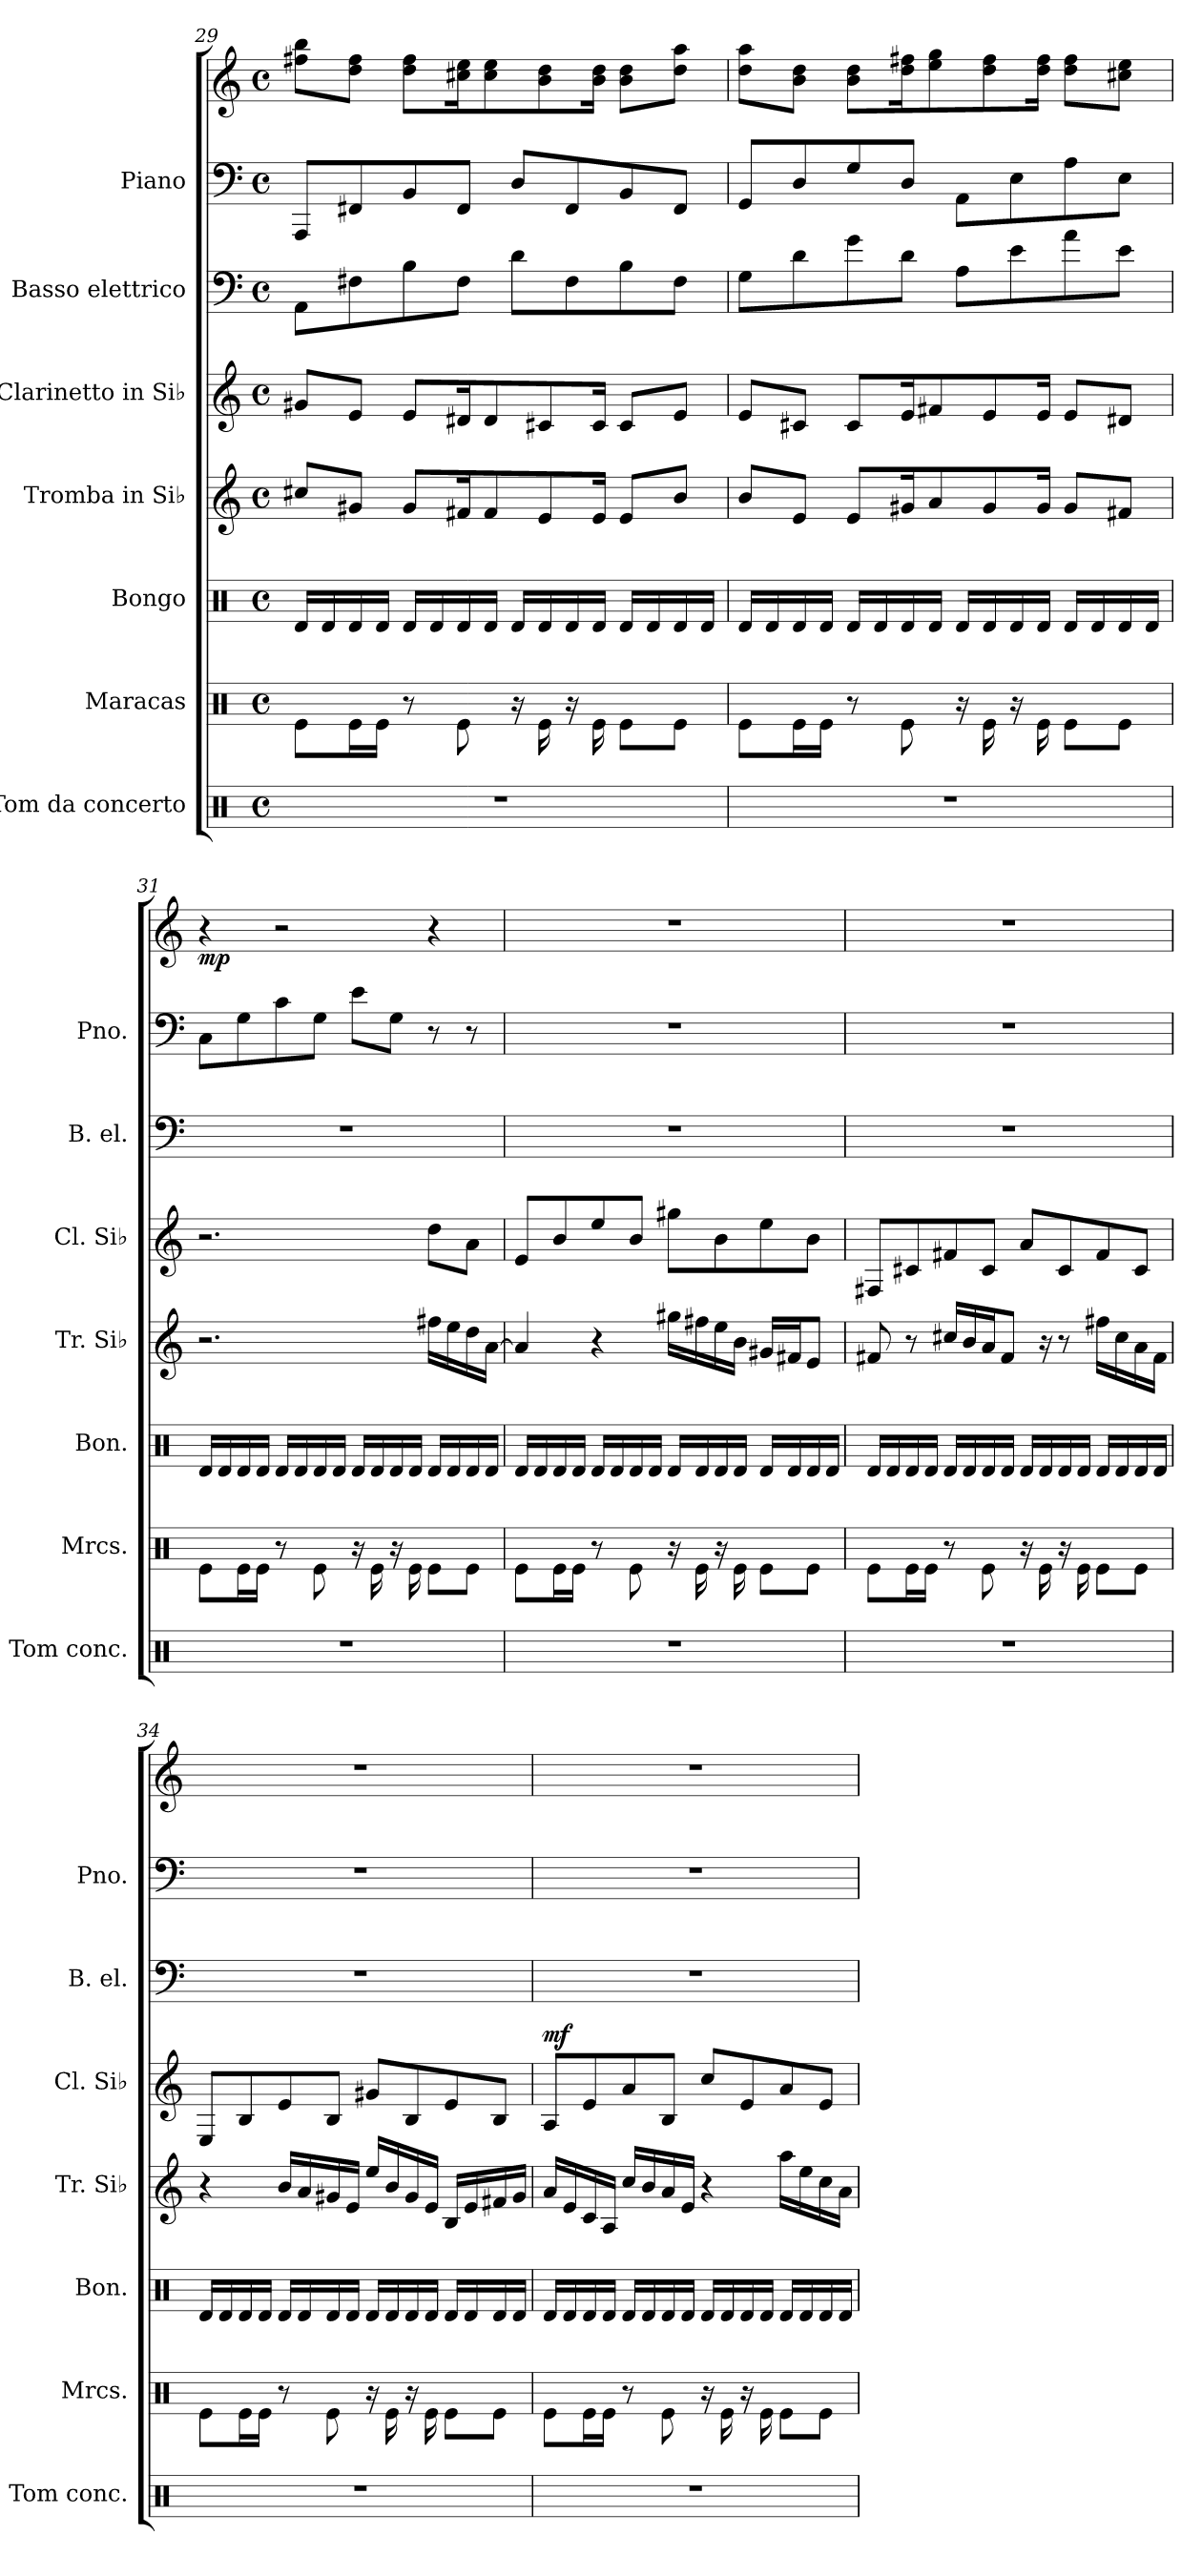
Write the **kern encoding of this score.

**kern	**kern	**kern	**kern	**kern	**dynam	**kern	**kern	**kern	**dynam
*part7	*part6	*part5	*part4	*part3	*part3	*part2	*part1	*part1	*part1
*staff8	*staff7	*staff6	*staff5	*staff4	*staff4	*staff3	*staff2	*staff1	*staff1/2
*I"Tom da concerto	*I"Maracas	*I"Bongo	*I"Tromba in Si♭	*I"Clarinetto in Si♭	*	*I"Basso elettrico	*I"Piano	*	*
*I'Tom conc.	*I'Mrcs.	*I'Bon.	*I'Tr. Si♭	*I'Cl. Si♭	*	*I'B. el.	*I'Pno.	*	*
!!LO:PB:g=z
*clefX	*clefX	*clefX	*clefG2	*clefG2	*	*clefF4	*clefF4	*clefG2	*
*	*	*	*ITrd1c2	*ITrd1c2	*	*ITrd7c12	*	*	*
*k[]	*k[]	*k[]	*k[b-e-]	*k[b-e-]	*	*k[]	*k[]	*k[]	*
*M4/4	*M4/4	*M4/4	*M4/4	*M4/4	*	*M4/4	*M4/4	*M4/4	*
*met(c)	*met(c)	*met(c)	*met(c)	*met(c)	*	*met(c)	*met(c)	*met(c)	*
=29	=29	=29	=29	=29	=29	=29	=29	=29	=29
1r	8Re\L	16Rd/LL	8bn/L	8f#X/L	.	8AAA\L	8AAA/L	8ff#X\ 8bb\L	.
.	.	16Rd/	.	.	.	.	.	.	.
.	16Re\L	16Rd/	8f#X/J	8d/J	.	8FF#X\	8FF#X/	8dd\ 8ff#\J	.
.	16Re\JJ	16Rd/JJ	.	.	.	.	.	.	.
.	8r	16Rd/LL	8f#/L	8d/L	.	8BB\	8BB/	8dd\ 8ff#\L	.
.	.	16Rd/	.	.	.	.	.	.	.
.	8Re\	16Rd/	16en/K	16c#X/K	.	8FF#\J	8FF#/J	16cc#X\ 16ee\K	.
.	.	16Rd/JJ	8e/	8c#/	.	.	.	8cc#\ 8ee\	.
.	16r	16Rd/LL	.	.	.	8D\L	8D/L	.	.
.	16Re\	16Rd/	8d/	8Bn/	.	.	.	8b\ 8dd\	.
.	16r	16Rd/	.	.	.	8FF#\	8FF#/	.	.
.	16Re\	16Rd/JJ	16d/Jk	16B/Jk	.	.	.	16b\ 16dd\Jk	.
.	8Re\L	16Rd/LL	8d/L	8B/L	.	8BB\	8BB/	8b\ 8dd\L	.
.	.	16Rd/	.	.	.	.	.	.	.
.	8Re\J	16Rd/	8a/J	8d/J	.	8FF#\J	8FF#/J	8dd\ 8aa\J	.
.	.	16Rd/JJ	.	.	.	.	.	.	.
=30	=30	=30	=30	=30	=30	=30	=30	=30	=30
1r	8Re\L	16Rd/LL	8a/L	8d/L	.	8GG\L	8GG/L	8dd\ 8aa\L	.
.	.	16Rd/	.	.	.	.	.	.	.
.	16Re\L	16Rd/	8d/J	8Bn/J	.	8D\	8D/	8b\ 8dd\J	.
.	16Re\JJ	16Rd/JJ	.	.	.	.	.	.	.
.	8r	16Rd/LL	8d/L	8B/L	.	8G\	8G/	8b\ 8dd\L	.
.	.	16Rd/	.	.	.	.	.	.	.
.	8Re\	16Rd/	16f#X/K	16d/K	.	8D\J	8D/J	16dd\ 16ff#X\K	.
.	.	16Rd/JJ	8g/	8en/	.	.	.	8ee\ 8gg\	.
.	16r	16Rd/LL	.	.	.	8AA\L	8AA\L	.	.
.	16Re\	16Rd/	8f#/	8d/	.	.	.	8dd\ 8ff#\	.
.	16r	16Rd/	.	.	.	8E\	8E\	.	.
.	16Re\	16Rd/JJ	16f#/Jk	16d/Jk	.	.	.	16dd\ 16ff#\Jk	.
.	8Re\L	16Rd/LL	8f#/L	8d/L	.	8A\	8A\	8dd\ 8ff#\L	.
.	.	16Rd/	.	.	.	.	.	.	.
.	8Re\J	16Rd/	8en/J	8c#X/J	.	8E\J	8E\J	8cc#X\ 8ee\J	.
.	.	16Rd/JJ	.	.	.	.	.	.	.
!!LO:PB:g=z
=31	=31	=31	=31	=31	=31	=31	=31	=31	=31
!	!	!	!	!	!	!	!	!	!LO:DY:b
1r	8Re\L	16Rd/LL	2.r	2.r	.	1r	8C\L	4r	mp
.	.	16Rd/	.	.	.	.	.	.	.
.	16Re\L	16Rd/	.	.	.	.	8G\	.	.
.	16Re\JJ	16Rd/JJ	.	.	.	.	.	.	.
.	8r	16Rd/LL	.	.	.	.	8c\	2r	.
.	.	16Rd/	.	.	.	.	.	.	.
.	8Re\	16Rd/	.	.	.	.	8G\J	.	.
.	.	16Rd/JJ	.	.	.	.	.	.	.
.	16r	16Rd/LL	.	.	.	.	8e\L	.	.
.	16Re\	16Rd/	.	.	.	.	.	.	.
.	16r	16Rd/	.	.	.	.	8G\J	.	.
.	16Re\	16Rd/JJ	.	.	.	.	.	.	.
.	8Re\L	16Rd/LL	16een\LL	8cc\L	.	.	8r	4r	.
.	.	16Rd/	16dd\	.	.	.	.	.	.
.	8Re\J	16Rd/	16cc\	8g\J	.	.	8r	.	.
.	.	16Rd/JJ	[16g\JJ	.	.	.	.	.	.
=32	=32	=32	=32	=32	=32	=32	=32	=32	=32
1r	8Re\L	16Rd/LL	4g/]	8d/L	.	1r	1r	1r	.
.	.	16Rd/	.	.	.	.	.	.	.
.	16Re\L	16Rd/	.	8a/	.	.	.	.	.
.	16Re\JJ	16Rd/JJ	.	.	.	.	.	.	.
.	8r	16Rd/LL	4r	8dd/	.	.	.	.	.
.	.	16Rd/	.	.	.	.	.	.	.
.	8Re\	16Rd/	.	8a/J	.	.	.	.	.
.	.	16Rd/JJ	.	.	.	.	.	.	.
.	16r	16Rd/LL	16ff#X\LL	8ff#X\L	.	.	.	.	.
.	16Re\	16Rd/	16een\	.	.	.	.	.	.
.	16r	16Rd/	16dd\	8a\	.	.	.	.	.
.	16Re\	16Rd/JJ	16a\JJ	.	.	.	.	.	.
.	8Re\L	16Rd/LL	16f#X/LL	8dd\	.	.	.	.	.
.	.	16Rd/	16en/J	.	.	.	.	.	.
.	8Re\J	16Rd/	8d/J	8a\J	.	.	.	.	.
.	.	16Rd/JJ	.	.	.	.	.	.	.
!!LO:PB:g=z
=33	=33	=33	=33	=33	=33	=33	=33	=33	=33
1r	8Re\L	16Rd/LL	8en/	8En/L	.	1r	1r	1r	.
.	.	16Rd/	.	.	.	.	.	.	.
.	16Re\L	16Rd/	8r	8Bn/	.	.	.	.	.
.	16Re\JJ	16Rd/JJ	.	.	.	.	.	.	.
.	8r	16Rd/LL	16bn/LL	8en/	.	.	.	.	.
.	.	16Rd/	16a/	.	.	.	.	.	.
.	8Re\	16Rd/	16g/J	8B/J	.	.	.	.	.
.	.	16Rd/JJ	8e/J	.	.	.	.	.	.
.	16r	16Rd/LL	.	8g/L	.	.	.	.	.
.	16Re\	16Rd/	16r	.	.	.	.	.	.
.	16r	16Rd/	8r	8B/	.	.	.	.	.
.	16Re\	16Rd/JJ	.	.	.	.	.	.	.
.	8Re\L	16Rd/LL	16een\LL	8e/	.	.	.	.	.
.	.	16Rd/	16b\	.	.	.	.	.	.
.	8Re\J	16Rd/	16g\	8B/J	.	.	.	.	.
.	.	16Rd/JJ	16e\JJ	.	.	.	.	.	.
=34	=34	=34	=34	=34	=34	=34	=34	=34	=34
1r	8Re\L	16Rd/LL	4r	8D/L	.	1r	1r	1r	.
.	.	16Rd/	.	.	.	.	.	.	.
.	16Re\L	16Rd/	.	8A/	.	.	.	.	.
.	16Re\JJ	16Rd/JJ	.	.	.	.	.	.	.
.	8r	16Rd/LL	16a/LL	8d/	.	.	.	.	.
.	.	16Rd/	16g/	.	.	.	.	.	.
.	8Re\	16Rd/	16f#X/	8A/J	.	.	.	.	.
.	.	16Rd/JJ	16d/JJ	.	.	.	.	.	.
.	16r	16Rd/LL	16dd/LL	8f#X/L	.	.	.	.	.
.	16Re\	16Rd/	16a/	.	.	.	.	.	.
.	16r	16Rd/	16f#/	8A/	.	.	.	.	.
.	16Re\	16Rd/JJ	16d/JJ	.	.	.	.	.	.
.	8Re\L	16Rd/LL	16A/LL	8d/	.	.	.	.	.
.	.	16Rd/	16d/	.	.	.	.	.	.
.	8Re\J	16Rd/	16en/	8A/J	.	.	.	.	.
.	.	16Rd/JJ	16f#/JJ	.	.	.	.	.	.
!!LO:PB:g=z
=35	=35	=35	=35	=35	=35	=35	=35	=35	=35
!	!	!	!	!	!LO:DY:a	!	!	!	!
1r	8Re\L	16Rd/LL	16g/LL	8G/L	mf	1r	1r	1r	.
.	.	16Rd/	16d/	.	.	.	.	.	.
.	16Re\L	16Rd/	16B-/	8d/	.	.	.	.	.
.	16Re\JJ	16Rd/JJ	16G/JJ	.	.	.	.	.	.
.	8r	16Rd/LL	16b-/LL	8g/	.	.	.	.	.
.	.	16Rd/	16a/	.	.	.	.	.	.
.	8Re\	16Rd/	16g/	8A/J	.	.	.	.	.
.	.	16Rd/JJ	16d/JJ	.	.	.	.	.	.
.	16r	16Rd/LL	4r	8b-/L	.	.	.	.	.
.	16Re\	16Rd/	.	.	.	.	.	.	.
.	16r	16Rd/	.	8d/	.	.	.	.	.
.	16Re\	16Rd/JJ	.	.	.	.	.	.	.
.	8Re\L	16Rd/LL	16gg\LL	8g/	.	.	.	.	.
.	.	16Rd/	16dd\	.	.	.	.	.	.
.	8Re\J	16Rd/	16b-\	8d/J	.	.	.	.	.
.	.	16Rd/JJ	16g\JJ	.	.	.	.	.	.
=	=	=	=	=	=	=	=	=	=
*-	*-	*-	*-	*-	*-	*-	*-	*-	*-
